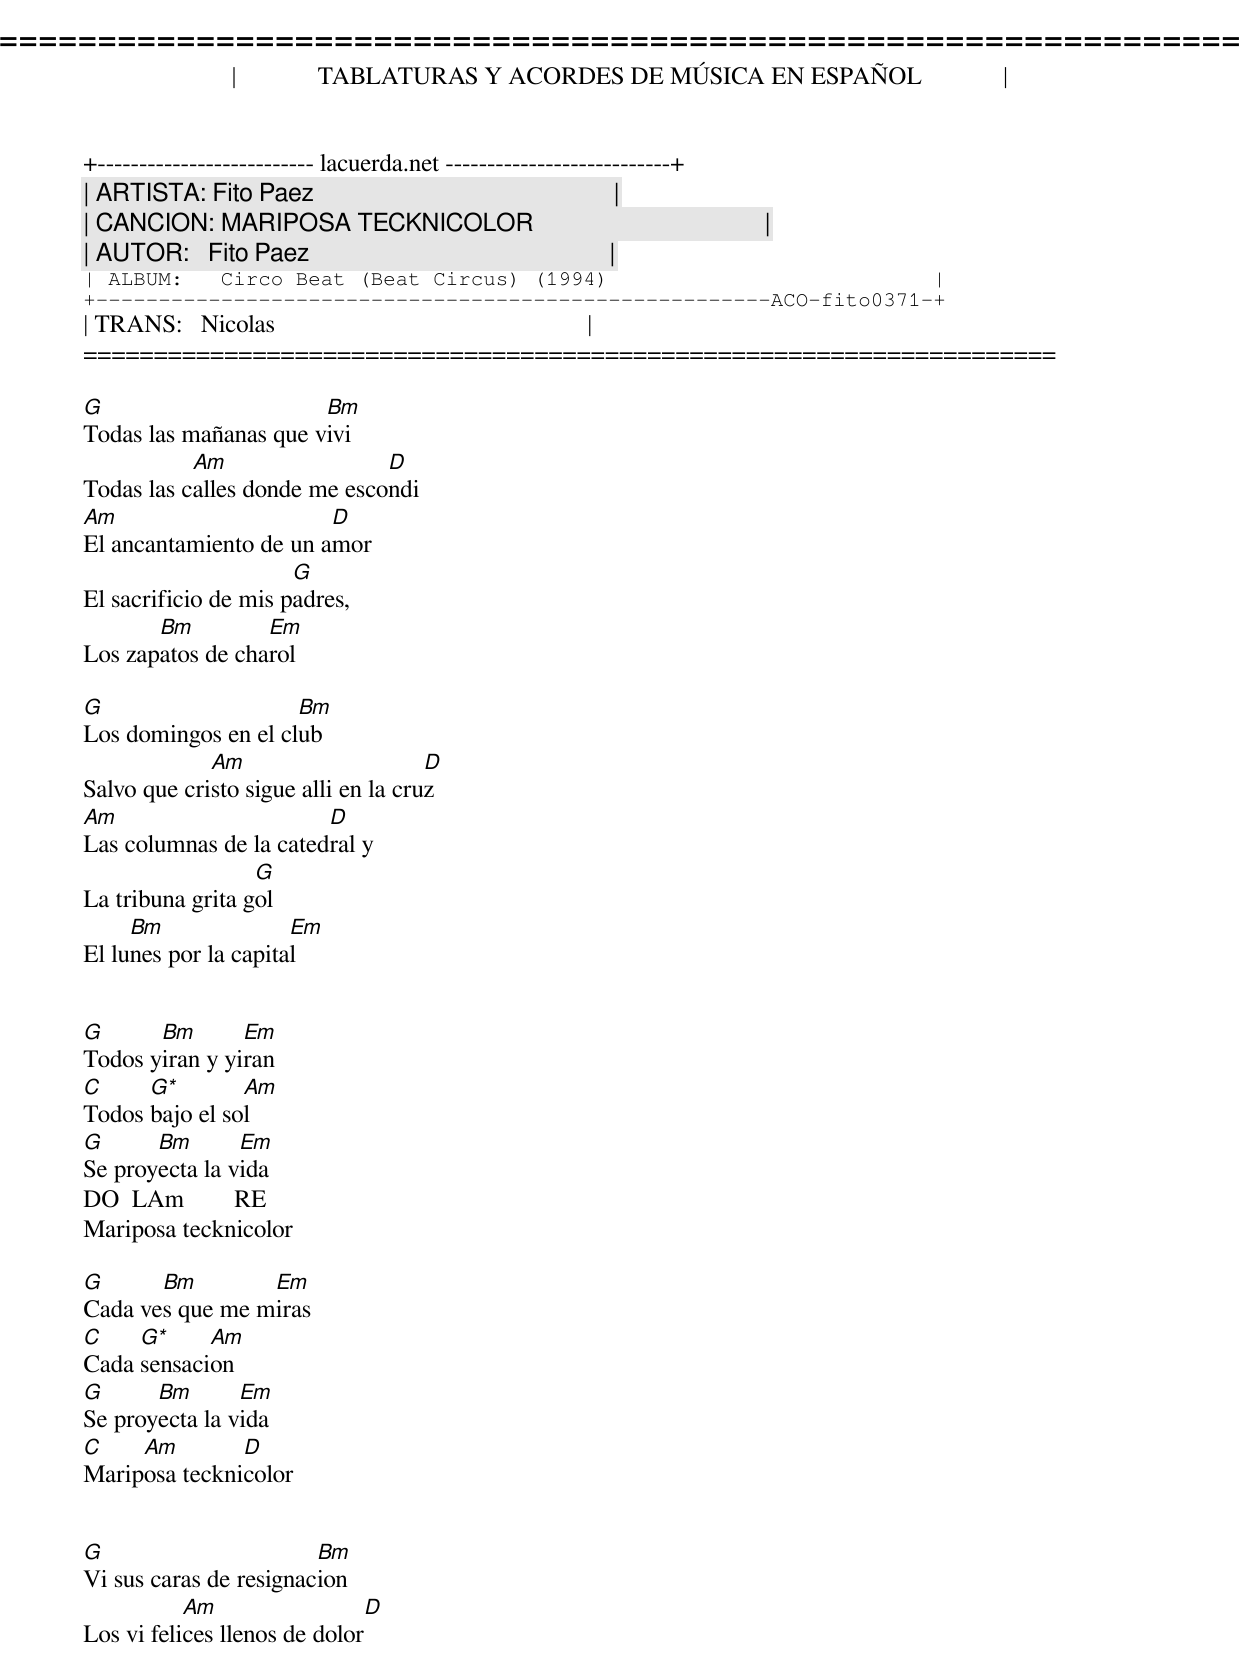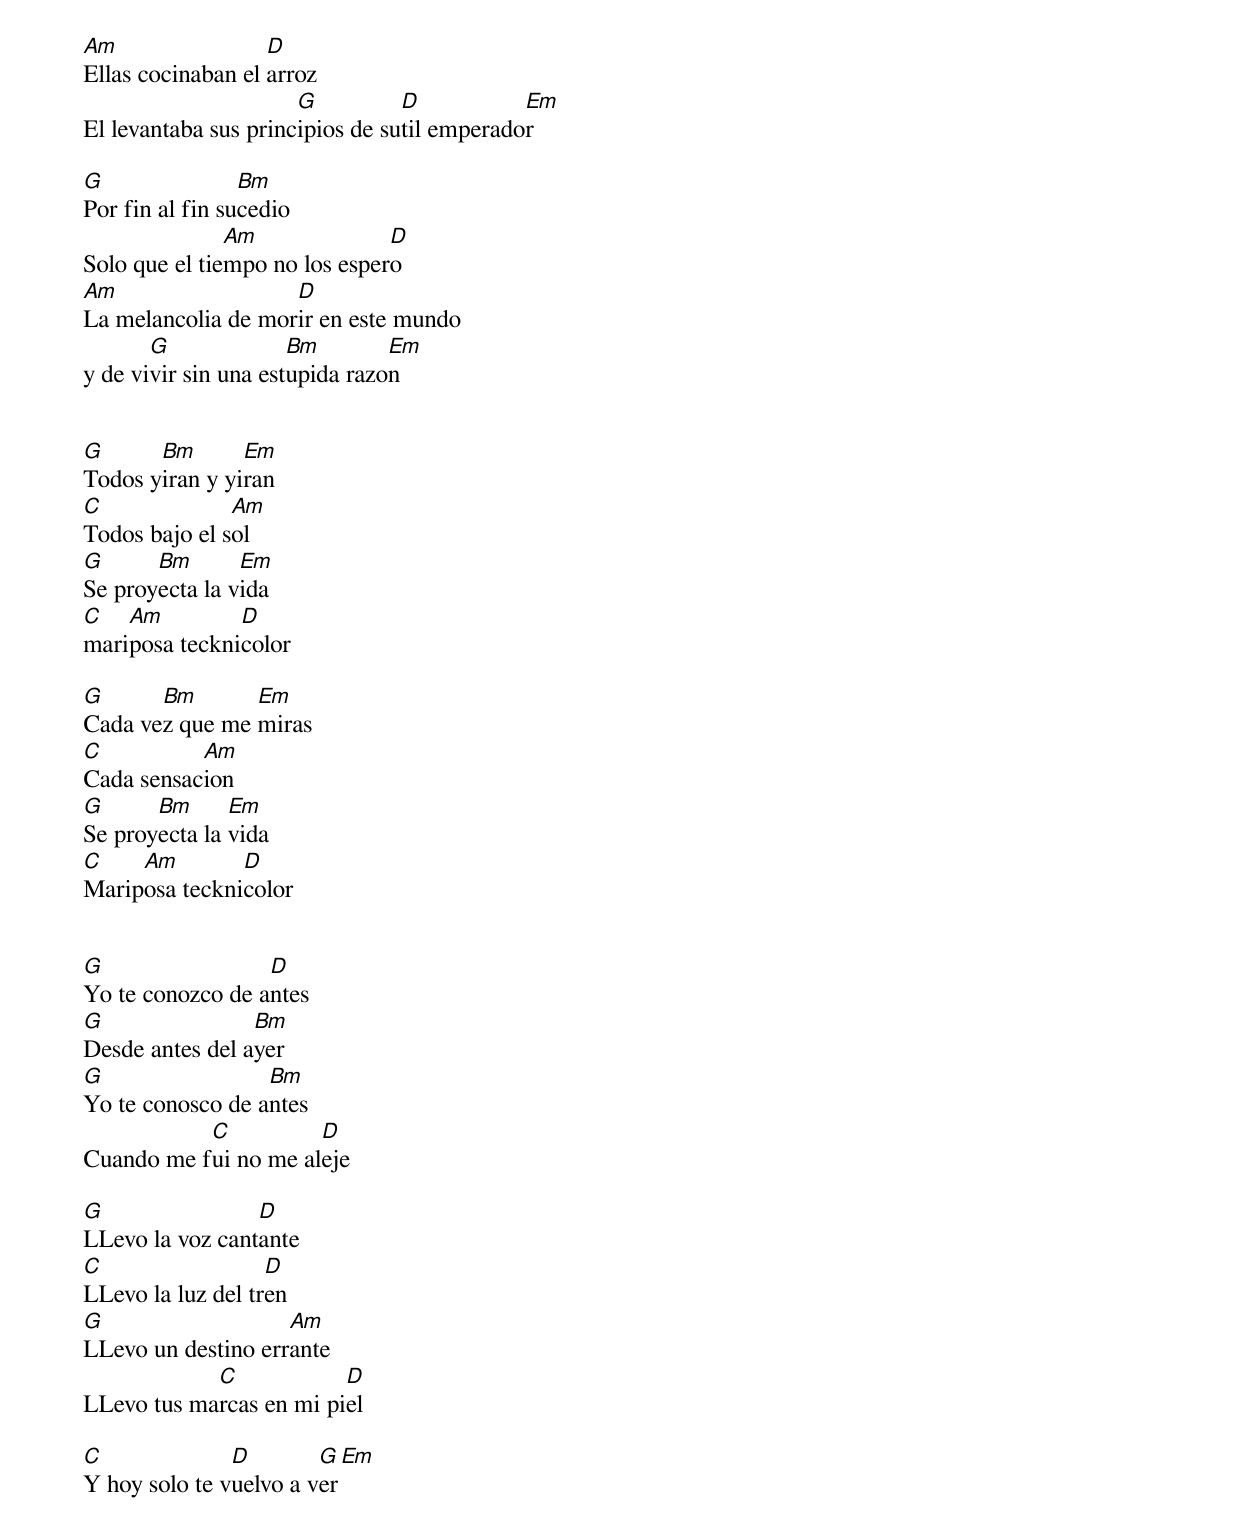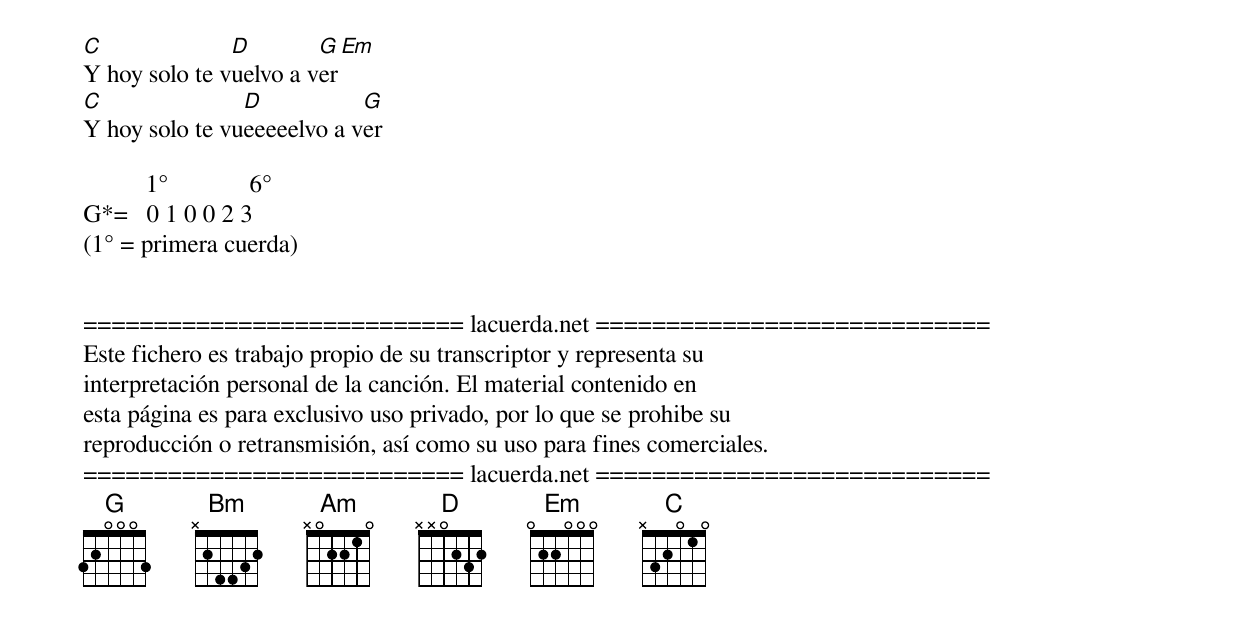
=====================================================================
|             TABLATURAS Y ACORDES DE MÚSICA EN ESPAÑOL             |
+-------------------------- lacuerda.net ---------------------------+
| ARTISTA: Fito Paez                                                |
| CANCION: MARIPOSA TECKNICOLOR                                     |
| AUTOR:   Fito Paez                                                |
| ALBUM:   Circo Beat (Beat Circus) (1994)                          |
+------------------------------------------------------ACO-fito0371-+
| TRANS:   Nicolas                                                  |
=====================================================================

G                      Bm
Todas las mañanas que vivi
           Am                 D
Todas las calles donde me escondi
Am                      D
El ancantamiento de un amor
                      G
El sacrificio de mis padres,
       Bm         Em
Los zapatos de charol

G                    Bm
Los domingos en el club
             Am                      D
Salvo que cristo sigue alli en la cruz
Am                      D
Las columnas de la catedral y
                  G
La tribuna grita gol
     Bm               Em
El lunes por la capital


G      Bm       Em
Todos yiran y yiran
C     G*        Am
Todos bajo el sol
G      Bm       Em
Se proyecta la vida
DO  LAm        RE
Mariposa tecknicolor

G      Bm        Em
Cada ves que me miras
C    G*     Am
Cada sensacion
G      Bm       Em
Se proyecta la vida
C    Am        D
Mariposa tecknicolor


G                       Bm
Vi sus caras de resignacion
           Am                 D
Los vi felices llenos de dolor
Am                 D
Ellas cocinaban el arroz
                      G          D           Em
El levantaba sus principios de sutil emperador

G                Bm
Por fin al fin sucedio
               Am              D
Solo que el tiempo no los espero
Am                  D
La melancolia de morir en este mundo
       G              Bm        Em
y de vivir sin una estupida razon


G      Bm       Em
Todos yiran y yiran
C              Am
Todos bajo el sol
G      Bm       Em
Se proyecta la vida
C   Am         D
mariposa tecknicolor

G      Bm       Em
Cada vez que me miras
C          Am
Cada sensacion
G      Bm      Em
Se proyecta la vida
C    Am        D
Mariposa tecknicolor


G                 D
Yo te conozco de antes
G                Bm
Desde antes del ayer
G                 Bm
Yo te conosco de antes
           C          D
Cuando me fui no me aleje

G                D
LLevo la voz cantante
C                  D
LLevo la luz del tren
G                   Am
LLevo un destino errante
            C            D
LLevo tus marcas en mi piel

C              D        G    Em
Y hoy solo te vuelvo a ver
C              D        G    Em
Y hoy solo te vuelvo a ver
C               D           G
Y hoy solo te vueeeeelvo a ver

          1°             6°
G*=   0 1 0 0 2 3
(1° = primera cuerda)


=========================== lacuerda.net ============================
Este fichero es trabajo propio de su transcriptor y representa su
interpretación personal de la canción. El material contenido en
esta página es para exclusivo uso privado, por lo que se prohibe su
reproducción o retransmisión, así como su uso para fines comerciales.
=========================== lacuerda.net ============================
